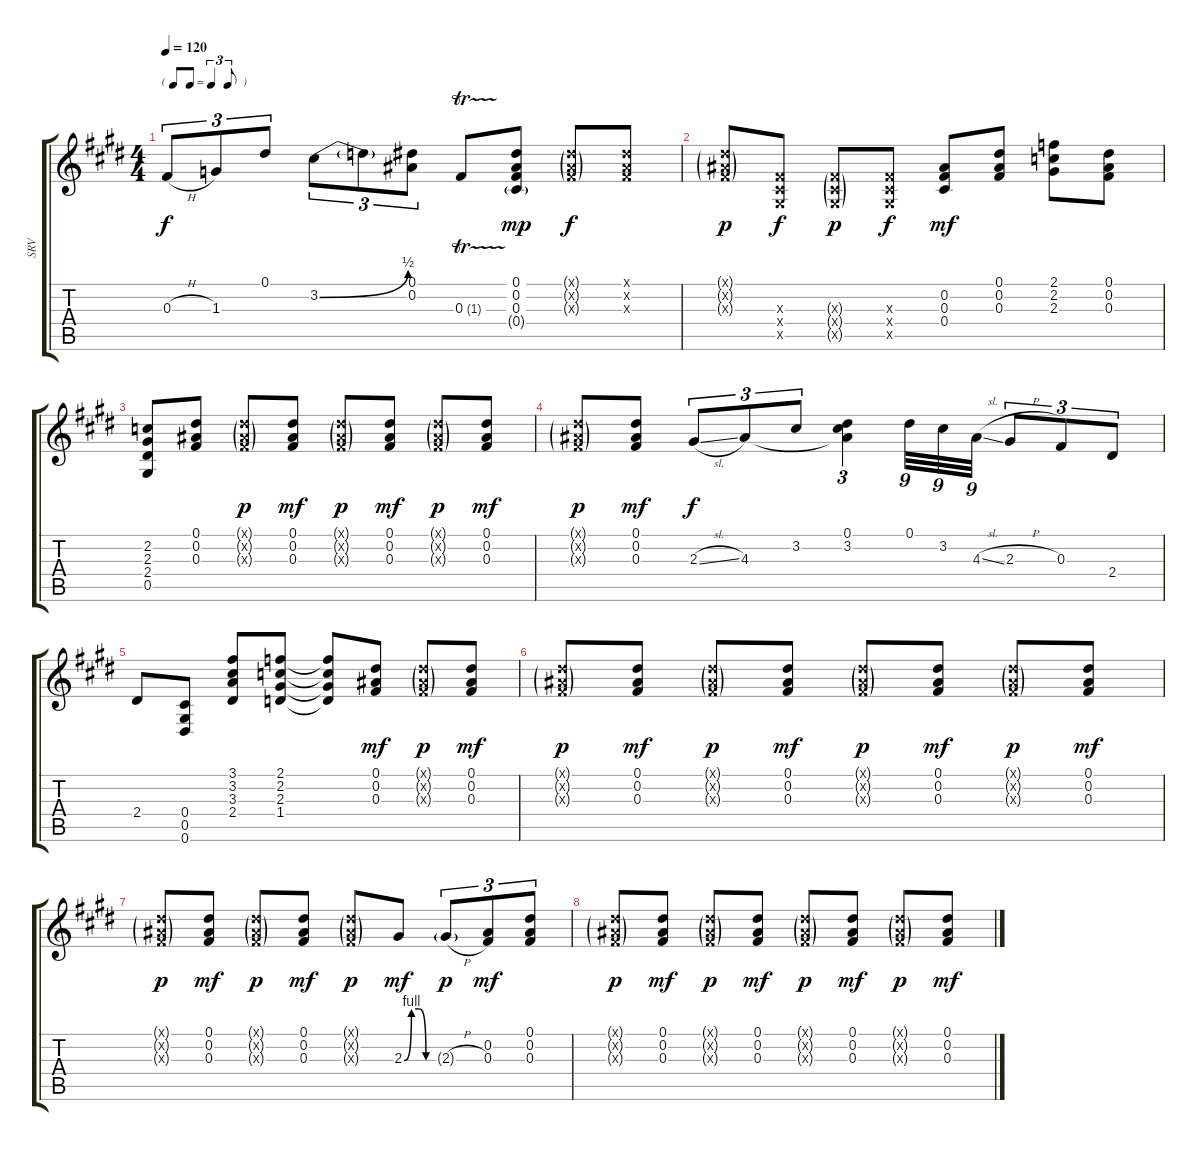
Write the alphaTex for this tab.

\track ("SRV" "SRV") {instrument overdrivenguitar}
\staff {score tabs}
\tuning (Eb4 Bb3 Gb3 Db3 Ab2 Eb2) {hide}
\ts (4 4)
\tf triplet8th
\tempo 120
\clef g2
\ks e
0.3{h}.8{tu (3 2) dy f} 1.3.8{tu (3 2)} 0.1.8{tu (3 2)} 3.2{be (bend 0 0 60 2)}.8{tu (3 2)} 3.2{t}.8{tu (3 2)} (0.1 0.2).8{tu (3 2)} 0.3{tr (1 16)}.8 (0.1 0.2 0.3 0.4{g}).8{dy mp} (0.1{g x} 0.2{g x} 0.3{g x}).8{dy f} (0.1{x} 0.2{x} 0.3{x}).8 |
(0.1{g x} 0.2{g x} 0.3{g x}).8{dy p} (0.3{x} 0.4{x} 0.5{x}).8{dy f} (0.3{g x} 0.4{g x} 0.5{g x}).8{dy p} (0.3{x} 0.4{x} 0.5{x}).8{dy f} (0.2 0.3 0.4).8{dy mf} (0.1 0.2 0.3).8 (2.1 2.2 2.3).8 (0.1 0.2 0.3).8 |
(2.2 2.3 2.4 0.5).8 (0.1 0.2 0.3).8 (0.1{g x} 0.2{g x} 0.3{g x}).8{dy p} (0.1 0.2 0.3).8{dy mf} (0.1{g x} 0.2{g x} 0.3{g x}).8{dy p} (0.1 0.2 0.3).8{dy mf} (0.1{g x} 0.2{g x} 0.3{g x}).8{dy p} (0.1 0.2 0.3).8{dy mf} |
(0.1{g x} 0.2{g x} 0.3{g x}).8{dy p} (0.1 0.2 0.3).8{dy mf} 2.3{sl}.8{tu (3 2) dy f} 4.3.8{tu (3 2)} 3.2.8{tu (3 2)} (0.1 3.2 4.3{t}).4{tu (3 2)} 0.1.32{tu (9 8)} 3.2.32{tu (9 8)} 4.3{sl}.32{tu (9 8)} 2.3{h}.8{tu (3 2)} 0.3.8{tu (3 2)} 2.4.8{tu (3 2)} |
2.4.8 (0.4 0.5 0.6).8 (3.1 3.2 3.3 2.4).8 (2.1 2.2 2.3 1.4).8 (2.1{t} 2.2{t} 2.3{t} 1.4{t}).8 (0.1 0.2 0.3).8{dy mf} (0.1{g x} 0.2{g x} 0.3{g x}).8{dy p} (0.1 0.2 0.3).8{dy mf} |
(0.1{g x} 0.2{g x} 0.3{g x}).8{dy p} (0.1 0.2 0.3).8{dy mf} (0.1{g x} 0.2{g x} 0.3{g x}).8{dy p} (0.1 0.2 0.3).8{dy mf} (0.1{g x} 0.2{g x} 0.3{g x}).8{dy p} (0.1 0.2 0.3).8{dy mf} (0.1{g x} 0.2{g x} 0.3{g x}).8{dy p} (0.1 0.2 0.3).8{dy mf} |
(0.1{g x} 0.2{g x} 0.3{g x}).8{dy p} (0.1 0.2 0.3).8{dy mf} (0.1{g x} 0.2{g x} 0.3{g x}).8{dy p} (0.1 0.2 0.3).8{dy mf} (0.1{g x} 0.2{g x} 0.3{g x}).8{dy p} 2.3{be (custom 0 0 15 4 30 4 45 0 60 0)}.8{dy mf} 2.3{h g}.8{tu (3 2) dy p} (0.2 0.3).8{tu (3 2) dy mf} (0.1 0.2 0.3).8{tu (3 2)} |
(0.1{g x} 0.2{g x} 0.3{g x}).8{dy p} (0.1 0.2 0.3).8{dy mf} (0.1{g x} 0.2{g x} 0.3{g x}).8{dy p} (0.1 0.2 0.3).8{dy mf} (0.1{g x} 0.2{g x} 0.3{g x}).8{dy p} (0.1 0.2 0.3).8{dy mf} (0.1{g x} 0.2{g x} 0.3{g x}).8{dy p} (0.1 0.2 0.3).8{dy mf}
